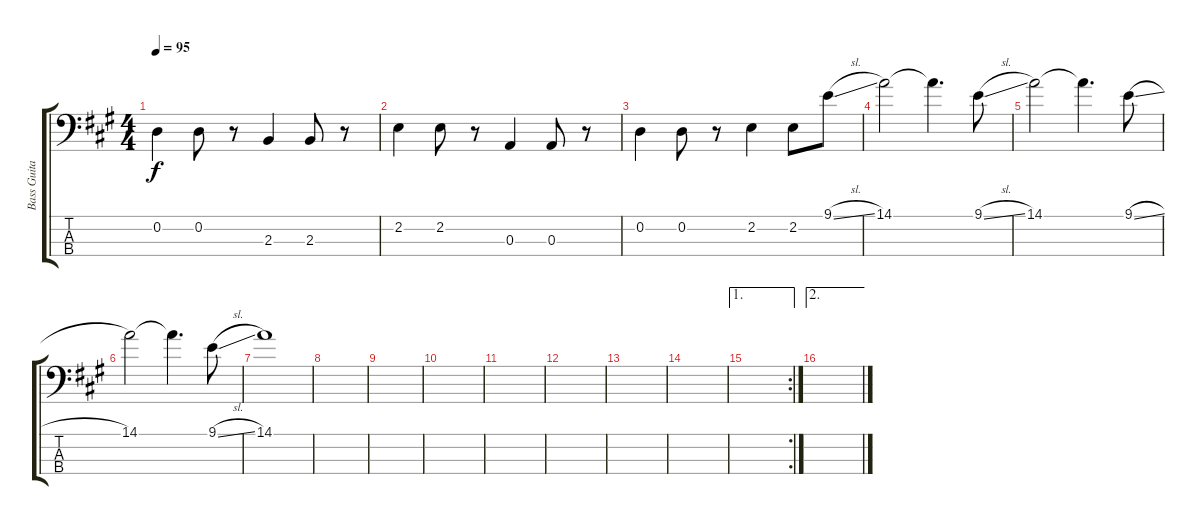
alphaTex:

\track ("Bass Guitar" "Bass Guita") {instrument electricbassfinger}
\staff {score tabs}
\tuning (G2 D2 A1 E1) {hide}
\ts (4 4)
\tempo 95
\clef f4
\ks a
0.2.4{dy f} 0.2.8 r.8 2.3.4 2.3.8 r.8 |
2.2.4 2.2.8 r.8 0.3.4 0.3.8 r.8 |
0.2.4 0.2.8 r.8 2.2.4 2.2.8 9.1{sl}.8 |
14.1.2 14.1{t}.4{d} 9.1{sl}.8 |
14.1.2 14.1{t}.4{d} 9.1{sl}.8 |
14.1.2 14.1{t}.4{d} 9.1{sl}.8 |
14.1.1 |
|
|
|
|
|
|
|
\ae 1
\rc 2
|
\ae 2
